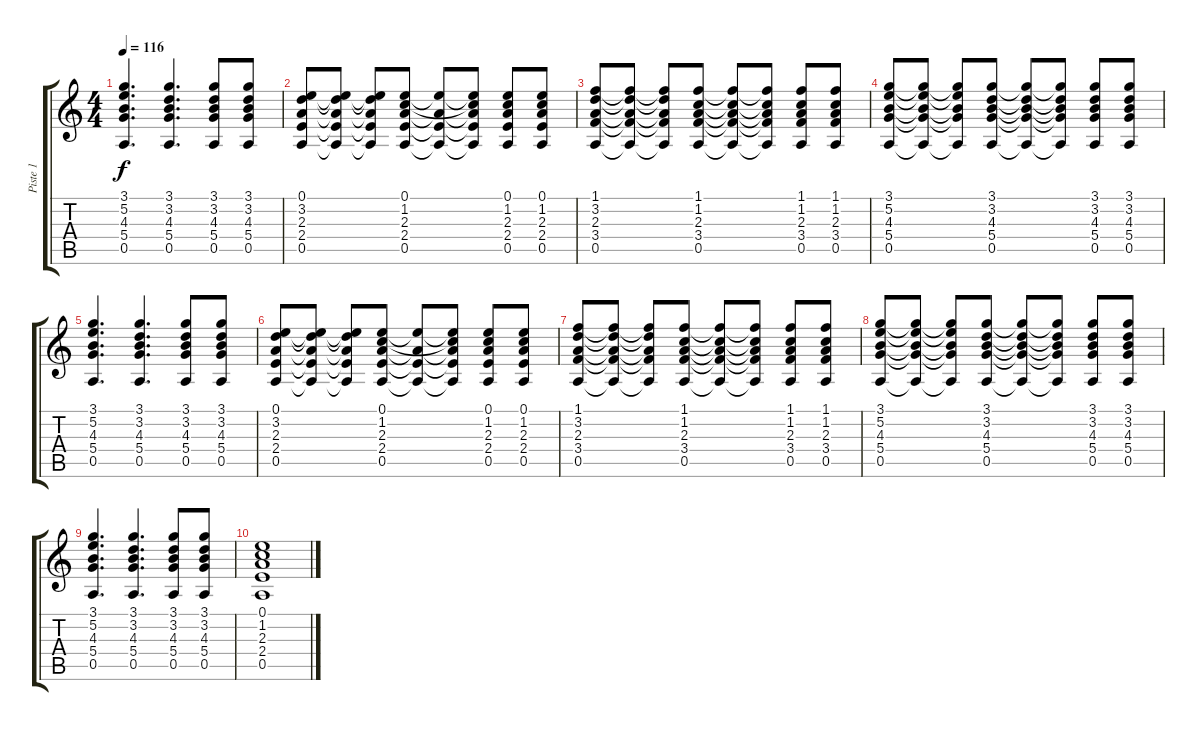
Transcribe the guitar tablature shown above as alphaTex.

\track ("Piste 1" "Piste 1") {instrument acousticguitarsteel}
\staff {score tabs}
\tuning (E4 B3 G3 D3 A2 E2) {hide}
\ts (4 4)
\tempo 116
\clef g2
\ks c
(3.1 5.2 4.3 5.4 0.5).4{d dy f} (3.1 3.2 4.3 5.4 0.5).4{d} (3.1 3.2 4.3 5.4 0.5).8 (3.1 3.2 4.3 5.4 0.5).8 |
(0.1 3.2 2.3 2.4 0.5).8 (0.1{t} 3.2{t} 2.3{t} 2.4{t} 0.5{t}).8 (0.1{t} 3.2{t} 2.3{t} 2.4{t} 0.5{t}).8 (0.1 1.2 2.3 2.4 0.5).8 (0.1{t} 2.3{t} 2.4{t} 0.5{t}).8 (0.1{t} 1.2{t} 2.3{t} 2.4{t} 0.5{t}).8 (0.1 1.2 2.3 2.4 0.5).8 (0.1 1.2 2.3 2.4 0.5).8 |
(1.1 3.2 2.3 3.4 0.5).8 (1.1{t} 3.2{t} 2.3{t} 3.4{t} 0.5{t}).8 (1.1{t} 3.2{t} 2.3{t} 3.4{t} 0.5{t}).8 (1.1 1.2 2.3 3.4 0.5).8 (1.1{t} 1.2{t} 2.3{t} 3.4{t} 0.5{t}).8 (1.1{t} 1.2{t} 2.3{t} 3.4{t} 0.5{t}).8 (1.1 1.2 2.3 3.4 0.5).8 (1.1 1.2 2.3 3.4 0.5).8 |
(3.1 5.2 4.3 5.4 0.5).8 (3.1{t} 5.2{t} 4.3{t} 5.4{t} 0.5{t}).8 (3.1{t} 5.2{t} 4.3{t} 5.4{t} 0.5{t}).8 (3.1 3.2 4.3 5.4 0.5).8 (3.1{t} 3.2{t} 4.3{t} 5.4{t} 0.5{t}).8 (3.1{t} 3.2{t} 4.3{t} 5.4{t} 0.5{t}).8 (3.1 3.2 4.3 5.4 0.5).8 (3.1 3.2 4.3 5.4 0.5).8 |
(3.1 5.2 4.3 5.4 0.5).4{d} (3.1 3.2 4.3 5.4 0.5).4{d} (3.1 3.2 4.3 5.4 0.5).8 (3.1 3.2 4.3 5.4 0.5).8 |
(0.1 3.2 2.3 2.4 0.5).8 (0.1{t} 3.2{t} 2.3{t} 2.4{t} 0.5{t}).8 (0.1{t} 3.2{t} 2.3{t} 2.4{t} 0.5{t}).8 (0.1 1.2 2.3 2.4 0.5).8 (0.1{t} 2.3{t} 2.4{t} 0.5{t}).8 (0.1{t} 1.2{t} 2.3{t} 2.4{t} 0.5{t}).8 (0.1 1.2 2.3 2.4 0.5).8 (0.1 1.2 2.3 2.4 0.5).8 |
(1.1 3.2 2.3 3.4 0.5).8 (1.1{t} 3.2{t} 2.3{t} 3.4{t} 0.5{t}).8 (1.1{t} 3.2{t} 2.3{t} 3.4{t} 0.5{t}).8 (1.1 1.2 2.3 3.4 0.5).8 (1.1{t} 1.2{t} 2.3{t} 3.4{t} 0.5{t}).8 (1.1{t} 1.2{t} 2.3{t} 3.4{t} 0.5{t}).8 (1.1 1.2 2.3 3.4 0.5).8 (1.1 1.2 2.3 3.4 0.5).8 |
(3.1 5.2 4.3 5.4 0.5).8 (3.1{t} 5.2{t} 4.3{t} 5.4{t} 0.5{t}).8 (3.1{t} 5.2{t} 4.3{t} 5.4{t} 0.5{t}).8 (3.1 3.2 4.3 5.4 0.5).8 (3.1{t} 3.2{t} 4.3{t} 5.4{t} 0.5{t}).8 (3.1{t} 3.2{t} 4.3{t} 5.4{t} 0.5{t}).8 (3.1 3.2 4.3 5.4 0.5).8 (3.1 3.2 4.3 5.4 0.5).8 |
(3.1 5.2 4.3 5.4 0.5).4{d} (3.1 3.2 4.3 5.4 0.5).4{d} (3.1 3.2 4.3 5.4 0.5).8 (3.1 3.2 4.3 5.4 0.5).8 |
(0.1 1.2 2.3 2.4 0.5).1
